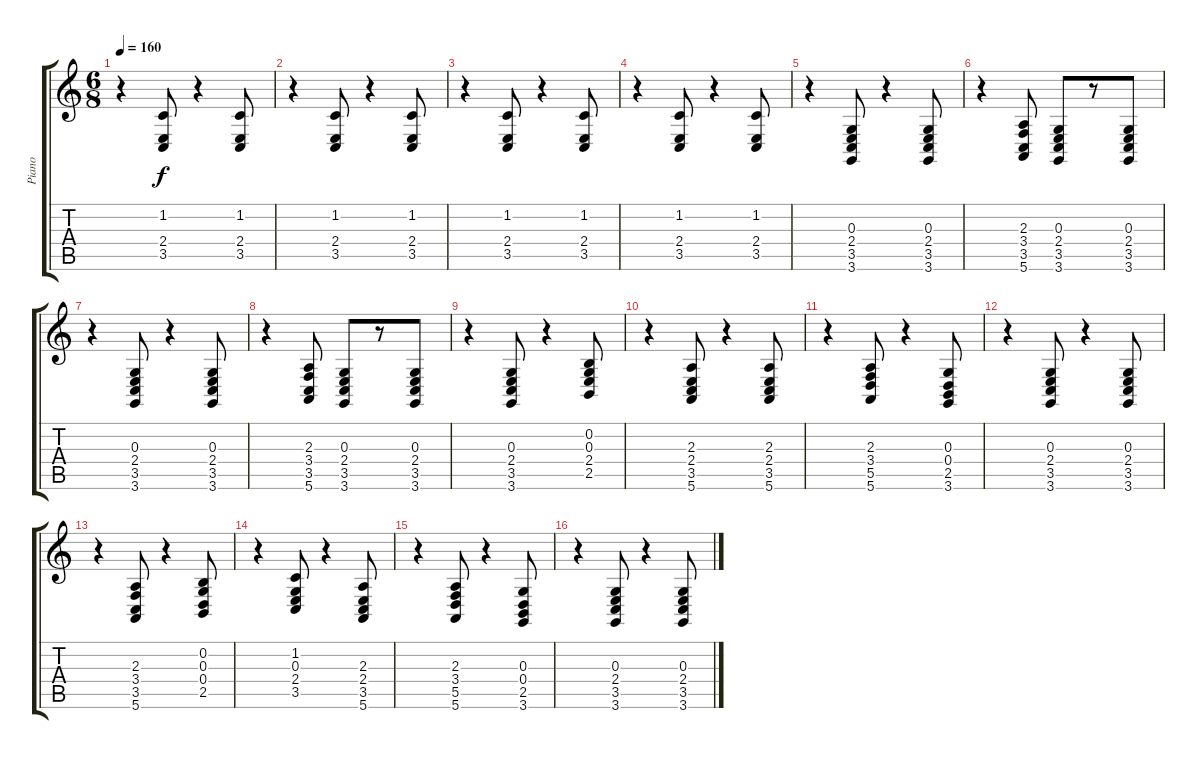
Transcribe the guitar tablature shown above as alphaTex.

\track ("Piano" "Piano") {instrument acousticgrandpiano}
\staff {score tabs}
\tuning (E4 B3 G3 D3 A2 E2) {hide}
\ts (6 8)
\tempo 160
\clef g2
\ks c
r.4{dy f instrument acousticgrandpiano} (1.2 2.4 3.5).8 r.4 (1.2 2.4 3.5).8 |
r.4 (1.2 2.4 3.5).8 r.4 (1.2 2.4 3.5).8 |
r.4 (1.2 2.4 3.5).8 r.4 (1.2 2.4 3.5).8 |
r.4 (1.2 2.4 3.5).8 r.4 (1.2 2.4 3.5).8 |
r.4 (0.3 2.4 3.5 3.6).8 r.4 (0.3 2.4 3.5 3.6).8 |
r.4 (2.3 3.4 3.5 5.6).8 (0.3 2.4 3.5 3.6).8 r.8 (0.3 2.4 3.5 3.6).8 |
r.4 (0.3 2.4 3.5 3.6).8 r.4 (0.3 2.4 3.5 3.6).8 |
r.4 (2.3 3.4 3.5 5.6).8 (0.3 2.4 3.5 3.6).8 r.8 (0.3 2.4 3.5 3.6).8 |
r.4 (0.3 2.4 3.5 3.6).8 r.4 (0.2 0.3 2.4 2.5).8 |
r.4 (2.3 2.4 3.5 5.6).8 r.4 (2.3 2.4 3.5 5.6).8 |
r.4 (2.3 3.4 5.5 5.6).8 r.4 (0.3 0.4 2.5 3.6).8 |
r.4 (0.3 2.4 3.5 3.6).8 r.4 (0.3 2.4 3.5 3.6).8 |
r.4 (2.3 3.4 3.5 5.6).8 r.4 (0.2 0.3 0.4 2.5).8 |
r.4 (1.2 0.3 2.4 3.5).8 r.4 (2.3 2.4 3.5 5.6).8 |
r.4 (2.3 3.4 5.5 5.6).8 r.4 (0.3 0.4 2.5 3.6).8 |
r.4 (0.3 2.4 3.5 3.6).8 r.4 (0.3 2.4 3.5 3.6).8
